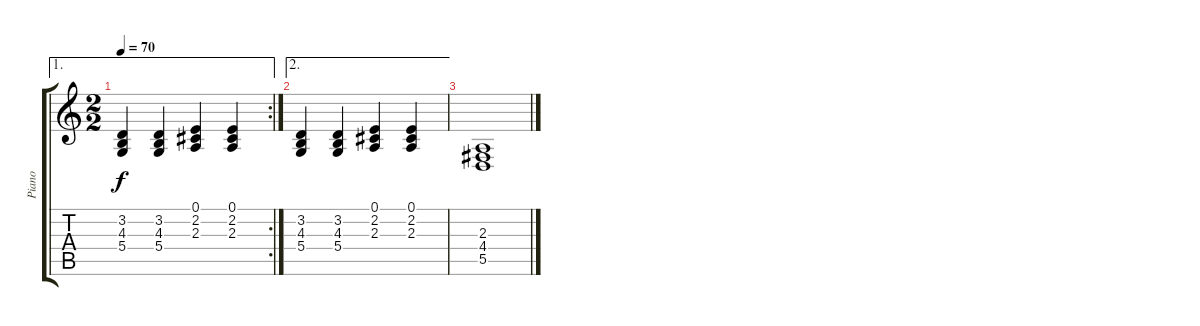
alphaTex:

\track ("Piano" "Piano") {instrument acousticgrandpiano}
\staff {score tabs}
\tuning (E4 B3 G3 D3 A2 E2) {hide}
\ae 1
\rc 2
\ts (2 2)
\tempo 70
\clef g2
\ks c
(3.2 4.3 5.4).4{dy f} (3.2 4.3 5.4).4 (0.1 2.2 2.3).4 (0.1 2.2 2.3).4 |
\ae 2
(3.2 4.3 5.4).4 (3.2 4.3 5.4).4 (0.1 2.2 2.3).4 (0.1 2.2 2.3).4 |
(2.3 4.4 5.5).1
